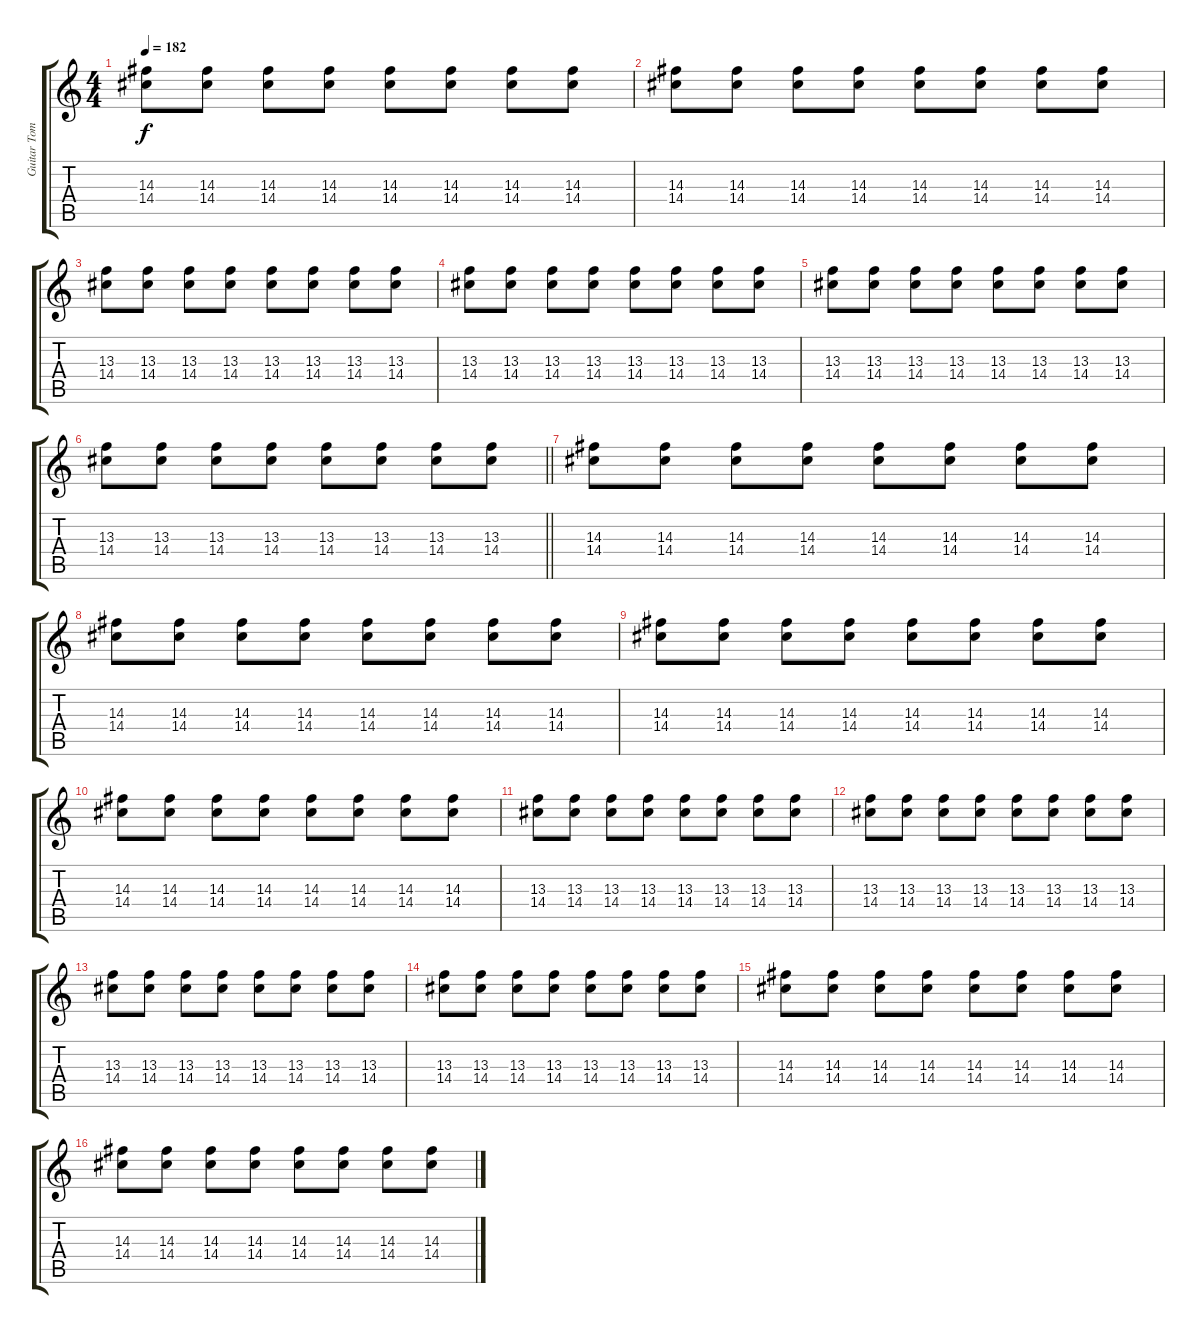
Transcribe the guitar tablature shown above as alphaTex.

\track ("Guitar Tom Searle" "Guitar Tom") {instrument distortionguitar}
\staff {score tabs}
\tuning (Db4 Ab3 E3 B2 Gb2 Db2) {hide}
\ts (4 4)
\tempo 182
\clef g2
\ks c
(14.3 14.4).8{dy f} (14.3 14.4).8 (14.3 14.4).8 (14.3 14.4).8 (14.3 14.4).8 (14.3 14.4).8 (14.3 14.4).8 (14.3 14.4).8 |
(14.3 14.4).8 (14.3 14.4).8 (14.3 14.4).8 (14.3 14.4).8 (14.3 14.4).8 (14.3 14.4).8 (14.3 14.4).8 (14.3 14.4).8 |
(13.3 14.4).8 (13.3 14.4).8 (13.3 14.4).8 (13.3 14.4).8 (13.3 14.4).8 (13.3 14.4).8 (13.3 14.4).8 (13.3 14.4).8 |
(13.3 14.4).8 (13.3 14.4).8 (13.3 14.4).8 (13.3 14.4).8 (13.3 14.4).8 (13.3 14.4).8 (13.3 14.4).8 (13.3 14.4).8 |
(13.3 14.4).8 (13.3 14.4).8 (13.3 14.4).8 (13.3 14.4).8 (13.3 14.4).8 (13.3 14.4).8 (13.3 14.4).8 (13.3 14.4).8 |
\barLineRight lightlight
(13.3 14.4).8 (13.3 14.4).8 (13.3 14.4).8 (13.3 14.4).8 (13.3 14.4).8 (13.3 14.4).8 (13.3 14.4).8 (13.3 14.4).8 |
(14.3 14.4).8 (14.3 14.4).8 (14.3 14.4).8 (14.3 14.4).8 (14.3 14.4).8 (14.3 14.4).8 (14.3 14.4).8 (14.3 14.4).8 |
(14.3 14.4).8 (14.3 14.4).8 (14.3 14.4).8 (14.3 14.4).8 (14.3 14.4).8 (14.3 14.4).8 (14.3 14.4).8 (14.3 14.4).8 |
(14.3 14.4).8 (14.3 14.4).8 (14.3 14.4).8 (14.3 14.4).8 (14.3 14.4).8 (14.3 14.4).8 (14.3 14.4).8 (14.3 14.4).8 |
(14.3 14.4).8 (14.3 14.4).8 (14.3 14.4).8 (14.3 14.4).8 (14.3 14.4).8 (14.3 14.4).8 (14.3 14.4).8 (14.3 14.4).8 |
(13.3 14.4).8 (13.3 14.4).8 (13.3 14.4).8 (13.3 14.4).8 (13.3 14.4).8 (13.3 14.4).8 (13.3 14.4).8 (13.3 14.4).8 |
(13.3 14.4).8 (13.3 14.4).8 (13.3 14.4).8 (13.3 14.4).8 (13.3 14.4).8 (13.3 14.4).8 (13.3 14.4).8 (13.3 14.4).8 |
(13.3 14.4).8 (13.3 14.4).8 (13.3 14.4).8 (13.3 14.4).8 (13.3 14.4).8 (13.3 14.4).8 (13.3 14.4).8 (13.3 14.4).8 |
(13.3 14.4).8 (13.3 14.4).8 (13.3 14.4).8 (13.3 14.4).8 (13.3 14.4).8 (13.3 14.4).8 (13.3 14.4).8 (13.3 14.4).8 |
(14.3 14.4).8 (14.3 14.4).8 (14.3 14.4).8 (14.3 14.4).8 (14.3 14.4).8 (14.3 14.4).8 (14.3 14.4).8 (14.3 14.4).8 |
(14.3 14.4).8 (14.3 14.4).8 (14.3 14.4).8 (14.3 14.4).8 (14.3 14.4).8 (14.3 14.4).8 (14.3 14.4).8 (14.3 14.4).8
